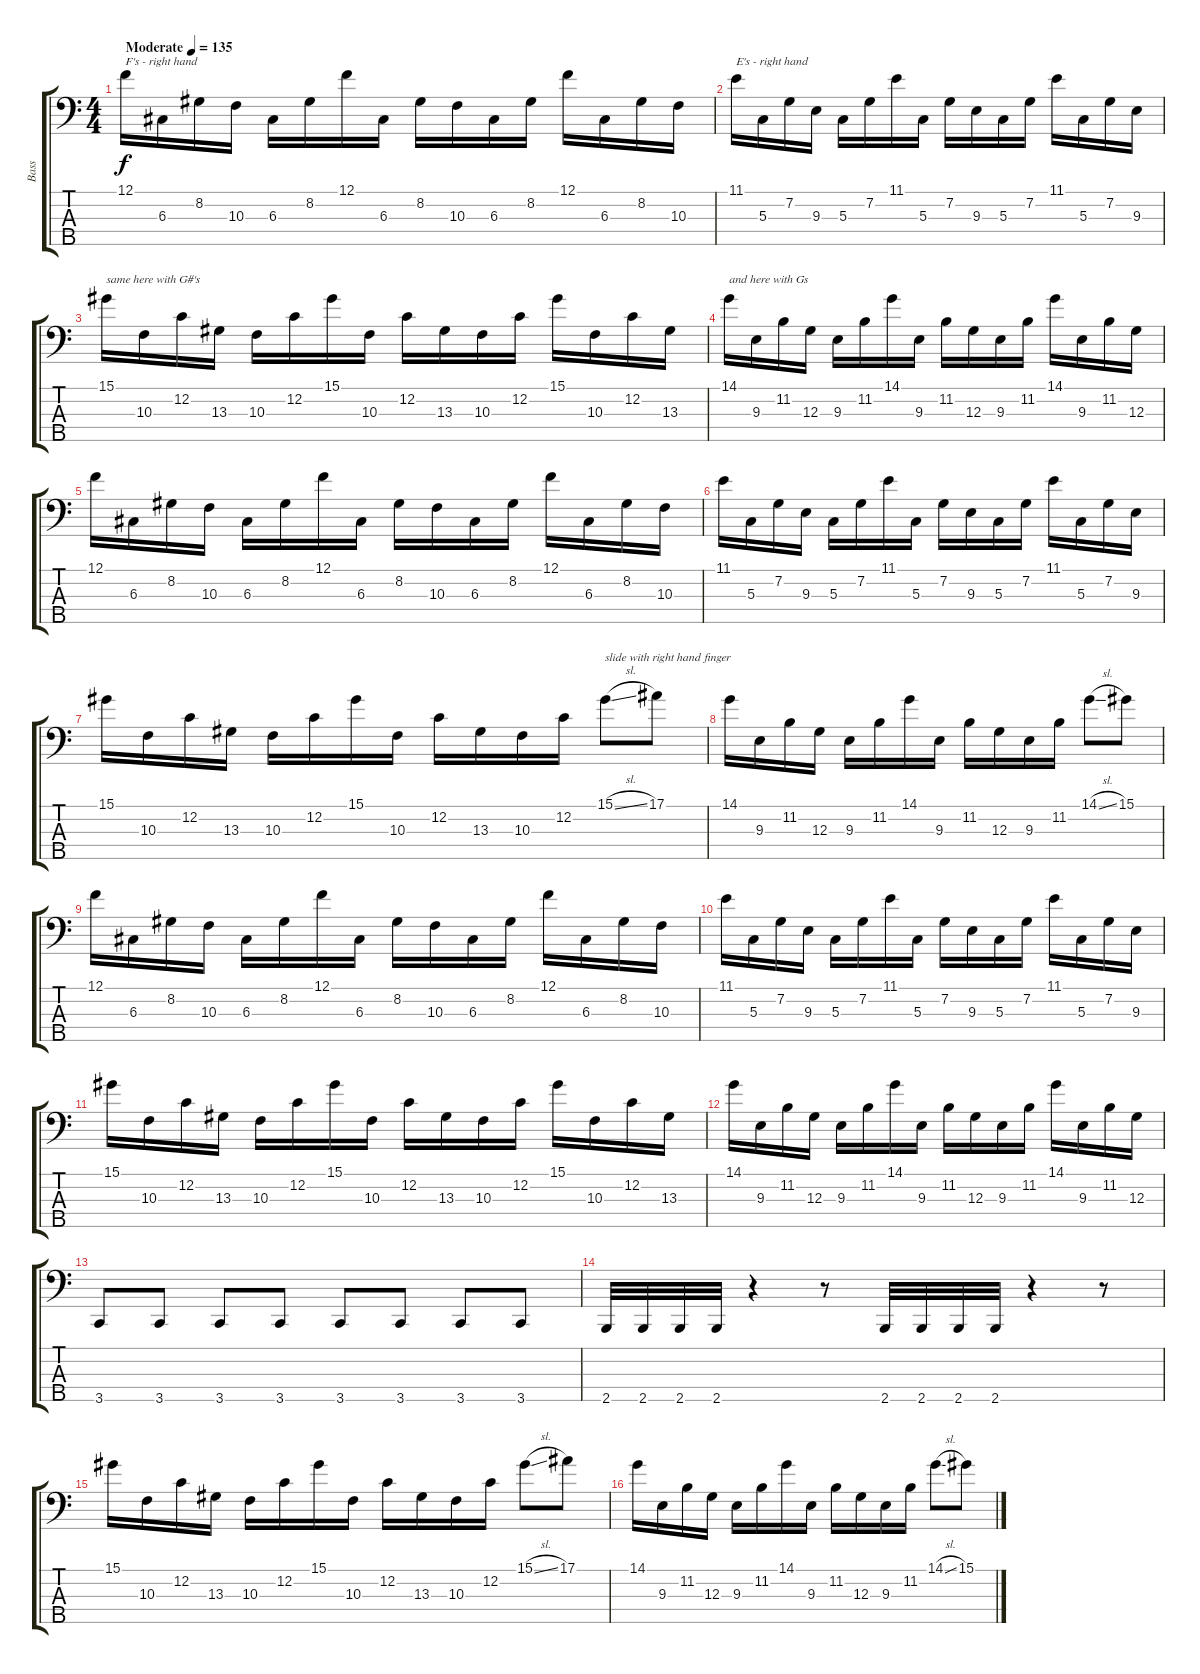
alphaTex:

\track ("Bass" "Bass") {instrument electricbassfinger}
\staff {score tabs}
\tuning (F2 C2 G1 D1 A0) {hide}
\ts (4 4)
\tempo (135 "Moderate")
\clef f4
\ks c
12.1.16{txt "F's - right hand" dy f instrument electricbassfinger} 6.3.16 8.2.16 10.3.16 6.3.16 8.2.16 12.1.16 6.3.16 8.2.16 10.3.16 6.3.16 8.2.16 12.1.16 6.3.16 8.2.16 10.3.16 |
11.1.16{txt "E's - right hand"} 5.3.16 7.2.16 9.3.16 5.3.16 7.2.16 11.1.16 5.3.16 7.2.16 9.3.16 5.3.16 7.2.16 11.1.16 5.3.16 7.2.16 9.3.16 |
15.1.16{txt "same here with G#'s"} 10.3.16 12.2.16 13.3.16 10.3.16 12.2.16 15.1.16 10.3.16 12.2.16 13.3.16 10.3.16 12.2.16 15.1.16 10.3.16 12.2.16 13.3.16 |
14.1.16{txt "and here with Gs"} 9.3.16 11.2.16 12.3.16 9.3.16 11.2.16 14.1.16 9.3.16 11.2.16 12.3.16 9.3.16 11.2.16 14.1.16 9.3.16 11.2.16 12.3.16 |
12.1.16 6.3.16 8.2.16 10.3.16 6.3.16 8.2.16 12.1.16 6.3.16 8.2.16 10.3.16 6.3.16 8.2.16 12.1.16 6.3.16 8.2.16 10.3.16 |
11.1.16 5.3.16 7.2.16 9.3.16 5.3.16 7.2.16 11.1.16 5.3.16 7.2.16 9.3.16 5.3.16 7.2.16 11.1.16 5.3.16 7.2.16 9.3.16 |
15.1.16 10.3.16 12.2.16 13.3.16 10.3.16 12.2.16 15.1.16 10.3.16 12.2.16 13.3.16 10.3.16 12.2.16 15.1{sl}.8{txt "slide with right hand finger"} 17.1.8 |
14.1.16 9.3.16 11.2.16 12.3.16 9.3.16 11.2.16 14.1.16 9.3.16 11.2.16 12.3.16 9.3.16 11.2.16 14.1{sl}.8 15.1.8 |
12.1.16 6.3.16 8.2.16 10.3.16 6.3.16 8.2.16 12.1.16 6.3.16 8.2.16 10.3.16 6.3.16 8.2.16 12.1.16 6.3.16 8.2.16 10.3.16 |
11.1.16 5.3.16 7.2.16 9.3.16 5.3.16 7.2.16 11.1.16 5.3.16 7.2.16 9.3.16 5.3.16 7.2.16 11.1.16 5.3.16 7.2.16 9.3.16 |
15.1.16 10.3.16 12.2.16 13.3.16 10.3.16 12.2.16 15.1.16 10.3.16 12.2.16 13.3.16 10.3.16 12.2.16 15.1.16 10.3.16 12.2.16 13.3.16 |
14.1.16 9.3.16 11.2.16 12.3.16 9.3.16 11.2.16 14.1.16 9.3.16 11.2.16 12.3.16 9.3.16 11.2.16 14.1.16 9.3.16 11.2.16 12.3.16 |
3.5.8 3.5.8 3.5.8 3.5.8 3.5.8 3.5.8 3.5.8 3.5.8 |
2.5.32 2.5.32 2.5.32 2.5.32 r.4 r.8 2.5.32 2.5.32 2.5.32 2.5.32 r.4 r.8 |
15.1.16 10.3.16 12.2.16 13.3.16 10.3.16 12.2.16 15.1.16 10.3.16 12.2.16 13.3.16 10.3.16 12.2.16 15.1{sl}.8 17.1.8 |
14.1.16 9.3.16 11.2.16 12.3.16 9.3.16 11.2.16 14.1.16 9.3.16 11.2.16 12.3.16 9.3.16 11.2.16 14.1{sl}.8 15.1.8
